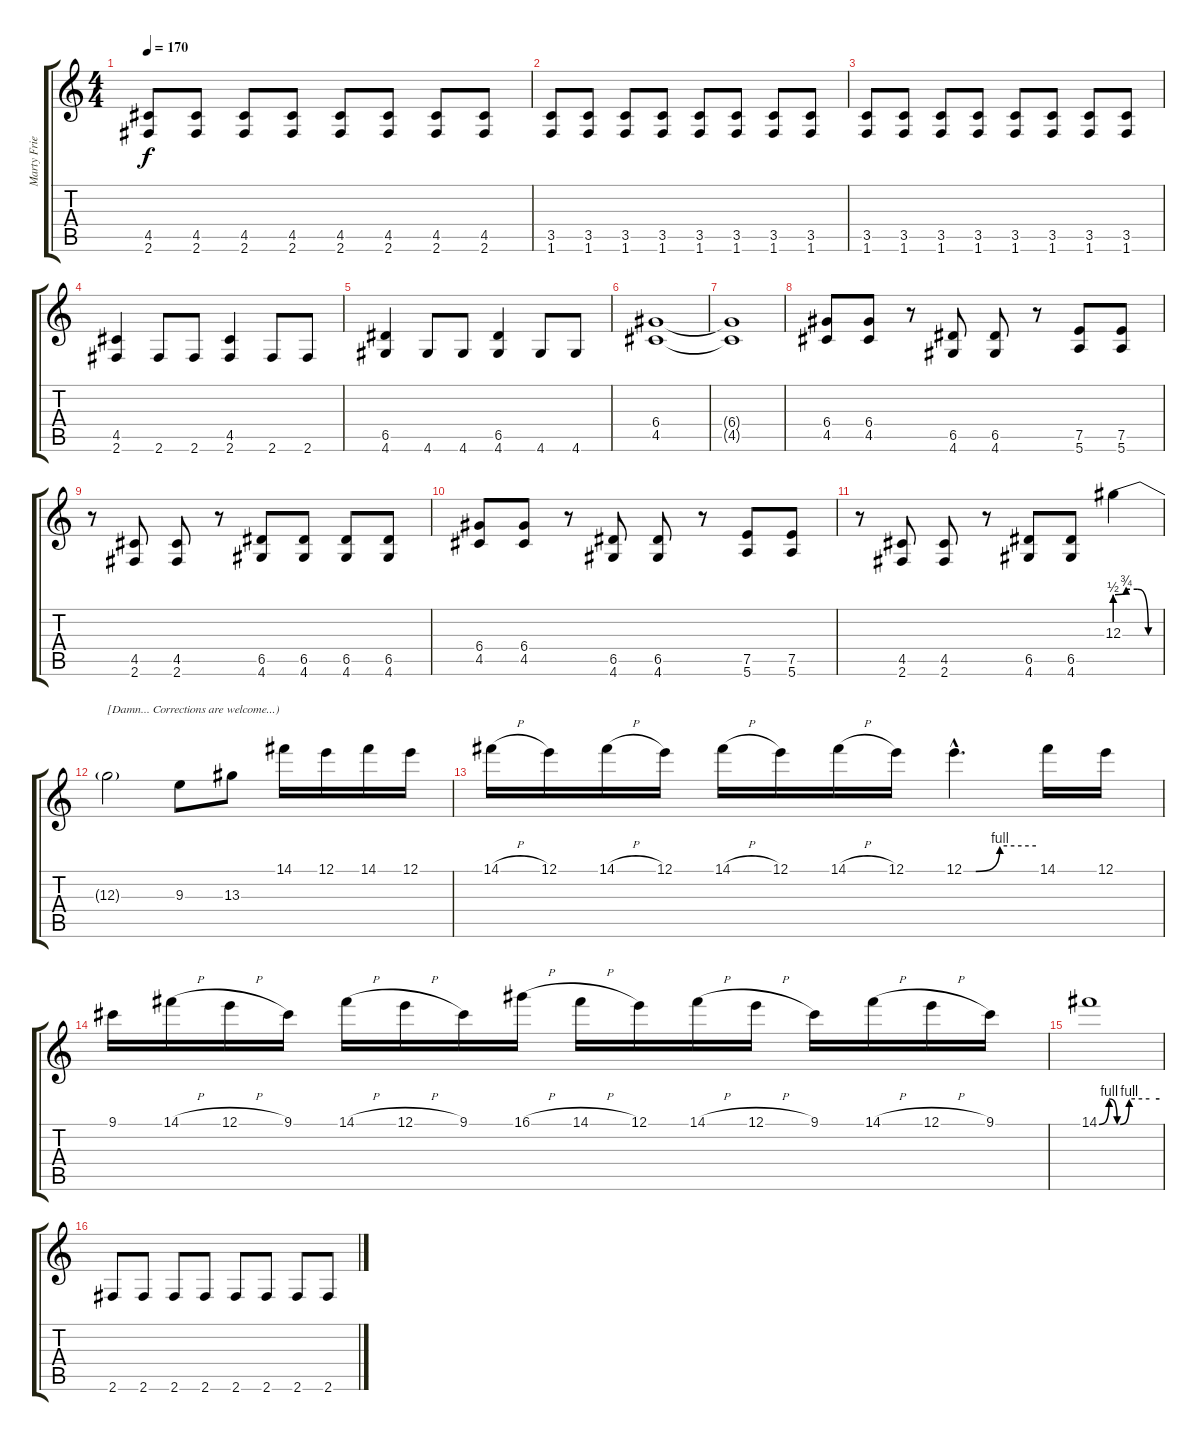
\track ("Marty Friedman (Guitar)" "Marty Frie") {instrument distortionguitar}
\staff {score tabs}
\tuning (E4 B3 G3 D3 A2 E2) {hide}
\ts (4 4)
\tempo 170
\clef g2
\ks c
(4.5 2.6).8{dy f} (4.5 2.6).8 (4.5 2.6).8 (4.5 2.6).8 (4.5 2.6).8 (4.5 2.6).8 (4.5 2.6).8 (4.5 2.6).8 |
(3.5 1.6).8 (3.5 1.6).8 (3.5 1.6).8 (3.5 1.6).8 (3.5 1.6).8 (3.5 1.6).8 (3.5 1.6).8 (3.5 1.6).8 |
(3.5 1.6).8 (3.5 1.6).8 (3.5 1.6).8 (3.5 1.6).8 (3.5 1.6).8 (3.5 1.6).8 (3.5 1.6).8 (3.5 1.6).8 |
(4.5 2.6).4 2.6.8 2.6.8 (4.5 2.6).4 2.6.8 2.6.8 |
(6.5 4.6).4 4.6.8 4.6.8 (6.5 4.6).4 4.6.8 4.6.8 |
(6.4 4.5).1 |
(6.4{t} 4.5{t}).1 |
(6.4 4.5).8 (6.4 4.5).8 r.8 (6.5 4.6).8 (6.5 4.6).8 r.8 (7.5 5.6).8 (7.5 5.6).8 |
r.8 (4.5 2.6).8 (4.5 2.6).8 r.8 (6.5 4.6).8 (6.5 4.6).8 (6.5 4.6).8 (6.5 4.6).8 |
(6.4 4.5).8 (6.4 4.5).8 r.8 (6.5 4.6).8 (6.5 4.6).8 r.8 (7.5 5.6).8 (7.5 5.6).8 |
r.8 (4.5 2.6).8 (4.5 2.6).8 r.8 (6.5 4.6).8 (6.5 4.6).8 12.3{be (custom 0 2 15 3 30 3 45 0 60 0)}.4{volume 16} |
12.3{t}.2{txt "[Damn... Corrections are welcome...)" volume 16} 9.3.8 13.3.8 14.1.16 12.1.16 14.1.16 12.1.16 |
14.1{h}.16 12.1.16 14.1{h}.16 12.1.16 14.1{h}.16 12.1.16 14.1{h}.16 12.1.16 12.1{be (custom 0 0 10 0 30 4 60 4) hac}.4{d} 14.1.16 12.1.16 |
9.1.16 14.1{h}.16 12.1{h}.16 9.1.16 14.1{h}.16 12.1{h}.16 9.1.16 16.1{h}.16 14.1{h}.16 12.1.16 14.1{h}.16 12.1{h}.16 9.1.16 14.1{h}.16 12.1{h}.16 9.1.16 |
14.1{be (custom 0 0 10 4 18 0 21 0 30 4 50 4 60 4)}.1 |
2.6.8{volume 14} 2.6.8 2.6.8 2.6.8 2.6.8 2.6.8 2.6.8 2.6.8
